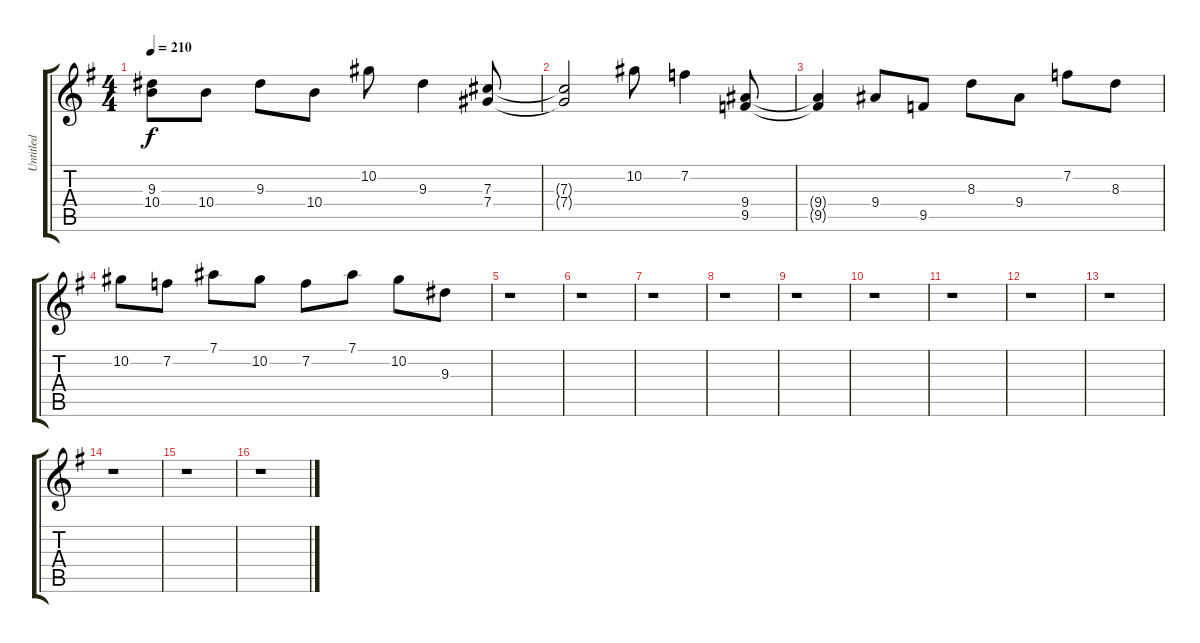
\track ("Untitled" "Untitled") {instrument distortionguitar}
\staff {score tabs}
\tuning (Eb4 Bb3 Gb3 Db3 Ab2 Eb2) {hide}
\ts (4 4)
\tempo 210
\clef g2
\ks g
(9.3{t} 10.4{t}).8{dy f} 10.4.8 9.3.8 10.4.8 10.2.8 9.3.4 (7.3 7.4).8 |
(7.3{t} 7.4{t}).2 10.2.8 7.2.4 (9.4 9.5).8 |
(9.4{t} 9.5{t}).4 9.4.8 9.5.8 8.3.8 9.4.8 7.2.8 8.3.8 |
10.2.8 7.2.8 7.1.8 10.2.8 7.2.8 7.1.8 10.2.8 9.3.8 |
r.1 |
r.1 |
r.1 |
r.1 |
r.1 |
r.1 |
r.1 |
r.1 |
r.1 |
r.1 |
r.1 |
r.1
